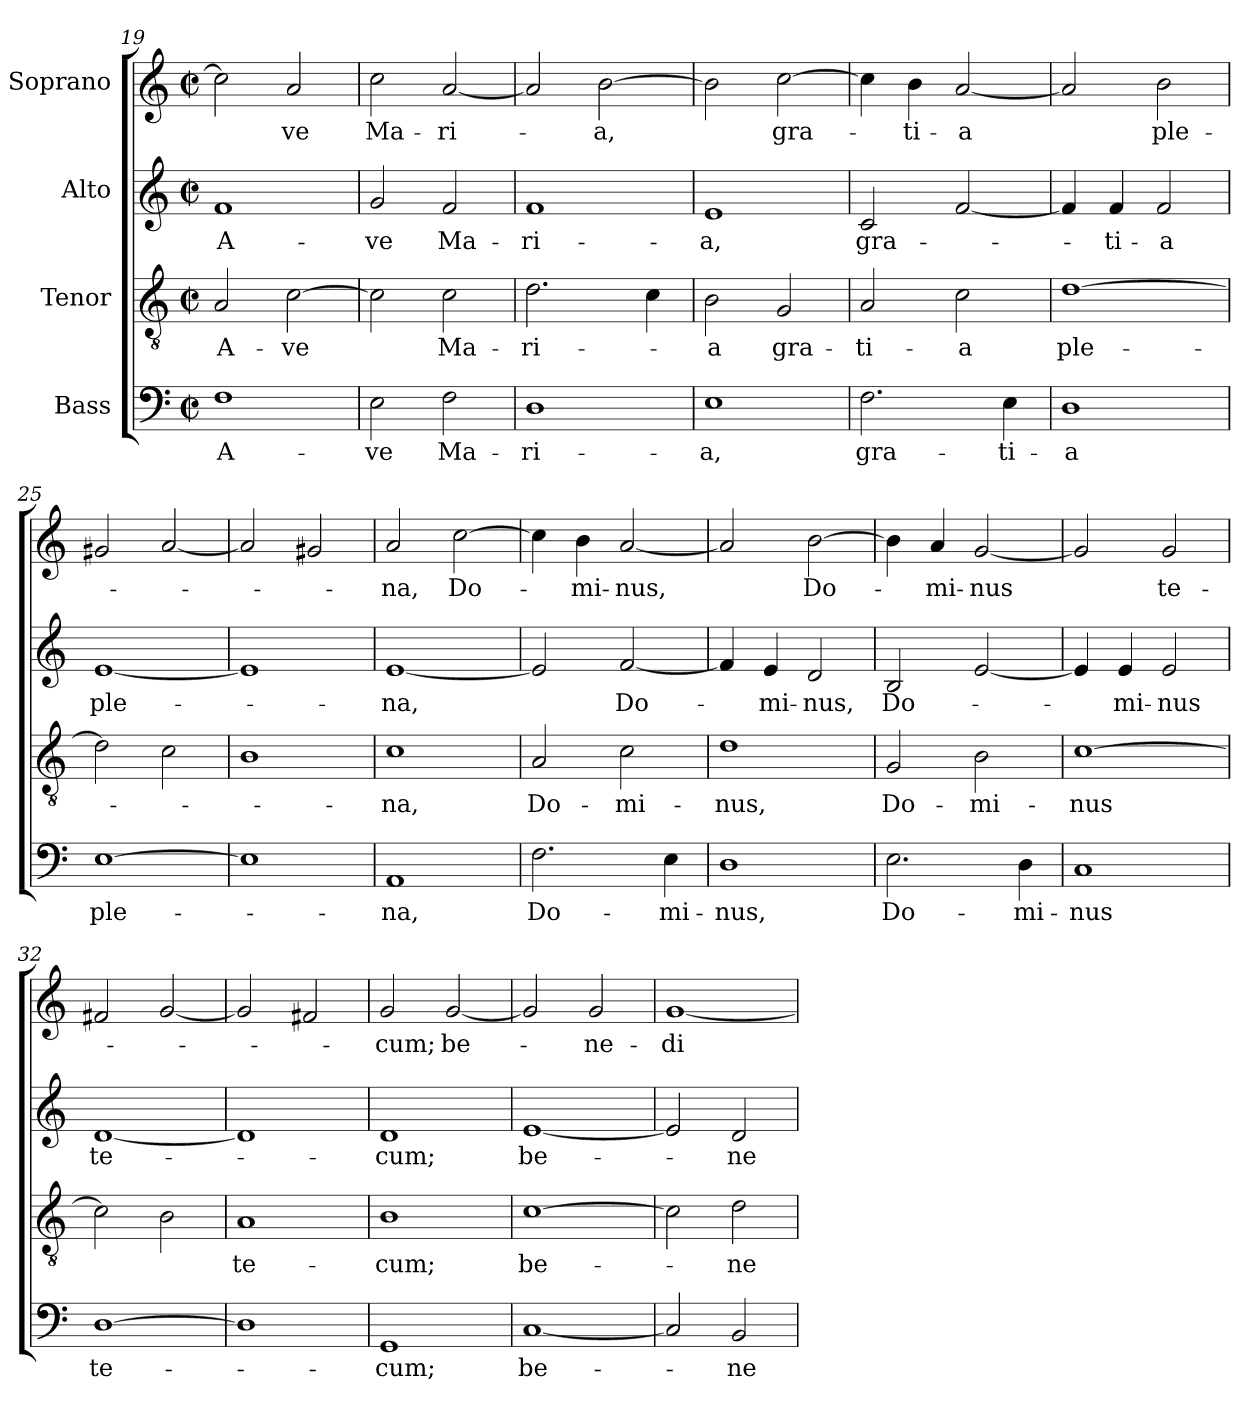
**kern	**text	**kern	**text	**kern	**text	**kern	**text
*part4	*part4	*part3	*part3	*part2	*part2	*part1	*part1
*staff4	*staff4	*staff3	*staff3	*staff2	*staff2	*staff1	*staff1
*I"Bass	*	*I"Tenor	*	*I"Alto	*	*I"Soprano	*
!!LO:PB:g=z
*clefF4	*	*clefGv2	*	*clefG2	*	*clefG2	*
*M2/2	*	*M2/2	*	*M2/2	*	*M2/2	*
*met(c|)	*	*met(c|)	*	*met(c|)	*	*met(c|)	*
=19	=19	=19	=19	=19	=19	=19	=19
!	!LO:LY:b:cj	!	!LO:LY:b:cj	!	!LO:LY:b:cj	!	!
1F	A-	2A/	A-	1f	A-	2cc\]	.
!	!	!	!LO:LY:b:cj	!	!	!	!LO:LY:b:cj
.	.	[>2c\	-ve	.	.	2a/	-ve
=20	=20	=20	=20	=20	=20	=20	=20
!	!LO:LY:b:cj	!	!	!	!LO:LY:b:cj	!	!LO:LY:b:cj
2E\	-ve	2c\]	.	2g/	-ve	2cc\	Ma-
!	!LO:LY:b:cj	!	!LO:LY:b:cj	!	!LO:LY:b:cj	!	!LO:LY:b:cj
2F\	Ma-	2c\	Ma-	2f/	Ma-	[<2a/	-ri-
=21	=21	=21	=21	=21	=21	=21	=21
!	!LO:LY:b:cj	!	!LO:LY:b:cj	!	!LO:LY:b:cj	!	!
1D	-ri-	2.d\	-ri-	1f	-ri-	2a/]	.
!	!	!	!	!	!	!	!LO:LY:b:cj
.	.	.	.	.	.	[>2b\	-a,
.	.	4c\	.	.	.	.	.
=22	=22	=22	=22	=22	=22	=22	=22
!	!LO:LY:b:cj	!	!LO:LY:b:cj	!	!LO:LY:b:cj	!	!
1E	-a,	2B\	-a	1e	-a,	2b\]	.
!	!	!	!LO:LY:b:cj	!	!	!	!LO:LY:b:cj
.	.	2G/	gra-	.	.	[>2cc\	gra-
=23	=23	=23	=23	=23	=23	=23	=23
!	!LO:LY:b:cj	!	!LO:LY:b:cj	!	!LO:LY:b:cj	!	!
2.F\	gra-	2A/	-ti-	2c/	gra-	4cc\]	.
!	!	!	!	!	!	!	!LO:LY:b:cj
.	.	.	.	.	.	4b\	-ti-
!	!	!	!LO:LY:b:cj	!	!	!	!LO:LY:b:rj
.	.	2c\	-a	[<2f/	.	[<2a/	-a
!	!LO:LY:b:cj	!	!	!	!	!	!
4E\	-ti-	.	.	.	.	.	.
=24	=24	=24	=24	=24	=24	=24	=24
!	!LO:LY:b:rj	!	!LO:LY:b:cj	!	!	!	!
1D	-a	[<1d	ple-	4f/]	.	2a/]	.
!	!	!	!	!	!LO:LY:b:cj	!	!
.	.	.	.	4f/	-ti-	.	.
!	!	!	!	!	!LO:LY:b:cj	!	!LO:LY:b:cj
.	.	.	.	2f/	-a	2b\	ple-
!!LO:LB:g=z
=25	=25	=25	=25	=25	=25	=25	=25
!	!LO:LY:b:cj	!	!	!	!LO:LY:b:cj	!	!
[>1E	ple-	2d\]	.	[<1e	ple-	2g#X/	.
.	.	2c\	.	.	.	[<2a/	.
=26	=26	=26	=26	=26	=26	=26	=26
1E]	.	1B	.	1e]	.	2a/]	.
.	.	.	.	.	.	2g#X/	.
=27	=27	=27	=27	=27	=27	=27	=27
!	!LO:LY:b:cj	!	!LO:LY:b:cj	!	!LO:LY:b:cj	!	!LO:LY:b:cj
1AA	-na,	1c	-na,	[<1e	-na,	2a/	-na,
!	!	!	!	!	!	!	!LO:LY:b:cj
.	.	.	.	.	.	[>2cc\	Do-
=28	=28	=28	=28	=28	=28	=28	=28
!	!LO:LY:b:cj	!	!LO:LY:b:cj	!	!	!	!
2.F\	Do-	2A/	Do-	2e/]	.	4cc\]	.
!	!	!	!	!	!	!	!LO:LY:b:cj
.	.	.	.	.	.	4b\	-mi-
!	!	!	!LO:LY:b:cj	!	!LO:LY:b:cj	!	!LO:LY:b:cj
.	.	2c\	-mi-	[<2f/	Do-	[<2a/	-nus,
!	!LO:LY:b:cj	!	!	!	!	!	!
4E\	-mi-	.	.	.	.	.	.
=29	=29	=29	=29	=29	=29	=29	=29
!	!LO:LY:b:cj	!	!LO:LY:b:cj	!	!	!	!
1D	-nus,	1d	-nus,	4f/]	.	2a/]	.
!	!	!	!	!	!LO:LY:b:cj	!	!
.	.	.	.	4e/	-mi-	.	.
!	!	!	!	!	!LO:LY:b:cj	!	!LO:LY:b:cj
.	.	.	.	2d/	-nus,	[>2b\	Do-
=30	=30	=30	=30	=30	=30	=30	=30
!	!LO:LY:b:cj	!	!LO:LY:b:cj	!	!LO:LY:b:cj	!	!
2.E\	Do-	2G/	Do-	2B/	Do-	4b\]	.
!	!	!	!	!	!	!	!LO:LY:b:cj
.	.	.	.	.	.	4a/	-mi-
!	!	!	!LO:LY:b:cj	!	!	!	!LO:LY:b:cj
.	.	2B\	-mi-	[>2e/	.	[>2g/	-nus
!	!LO:LY:b:cj	!	!	!	!	!	!
4D\	-mi-	.	.	.	.	.	.
!!LO:LB:g=z
=31	=31	=31	=31	=31	=31	=31	=31
!	!LO:LY:b:cj	!	!LO:LY:b:cj	!	!	!	!
1C	-nus	[>1c	-nus	4e/]	.	2g/]	.
!	!	!	!	!	!LO:LY:b:cj	!	!
.	.	.	.	4e/	-mi-	.	.
!	!	!	!	!	!LO:LY:b:cj	!	!LO:LY:b:cj
.	.	.	.	2e/	-nus	2g/	te-
=32	=32	=32	=32	=32	=32	=32	=32
!	!LO:LY:b:rj	!	!	!	!LO:LY:b:rj	!	!
[>1D	te-	2c\]	.	[<1d	te-	2f#X/	.
.	.	2B\	.	.	.	[<2g/	.
=33	=33	=33	=33	=33	=33	=33	=33
!	!	!	!LO:LY:b:cj	!	!	!	!
1D]	.	1A	te-	1d]	.	2g/]	.
.	.	.	.	.	.	2f#X/	.
=34	=34	=34	=34	=34	=34	=34	=34
!	!LO:LY:b:cj	!	!LO:LY:b:cj	!	!LO:LY:b:cj	!	!LO:LY:b:cj
1GG	-cum;	1B	-cum;	1d	-cum;	2g/	-cum;
!	!	!	!	!	!	!	!LO:LY:b:cj
.	.	.	.	.	.	[<2g/	be-
=35	=35	=35	=35	=35	=35	=35	=35
!	!LO:LY:b:cj	!	!LO:LY:b:cj	!	!LO:LY:b:cj	!	!
[<1C	be-	[>1c	be-	[<1e	be-	2g/]	.
!	!	!	!	!	!	!	!LO:LY:b:cj
.	.	.	.	.	.	2g/	-ne-
=36	=36	=36	=36	=36	=36	=36	=36
!	!	!	!	!	!	!	!LO:LY:b:rj
2C/]	.	2c\]	.	2e/]	.	[>1g	-di-
!	!LO:LY:b:cj	!	!LO:LY:b:cj	!	!LO:LY:b:cj	!	!
2BB/	-ne-	2d\	-ne-	2d/	-ne-	.	.
=	=	=	=	=	=	=	=
*-	*-	*-	*-	*-	*-	*-	*-
